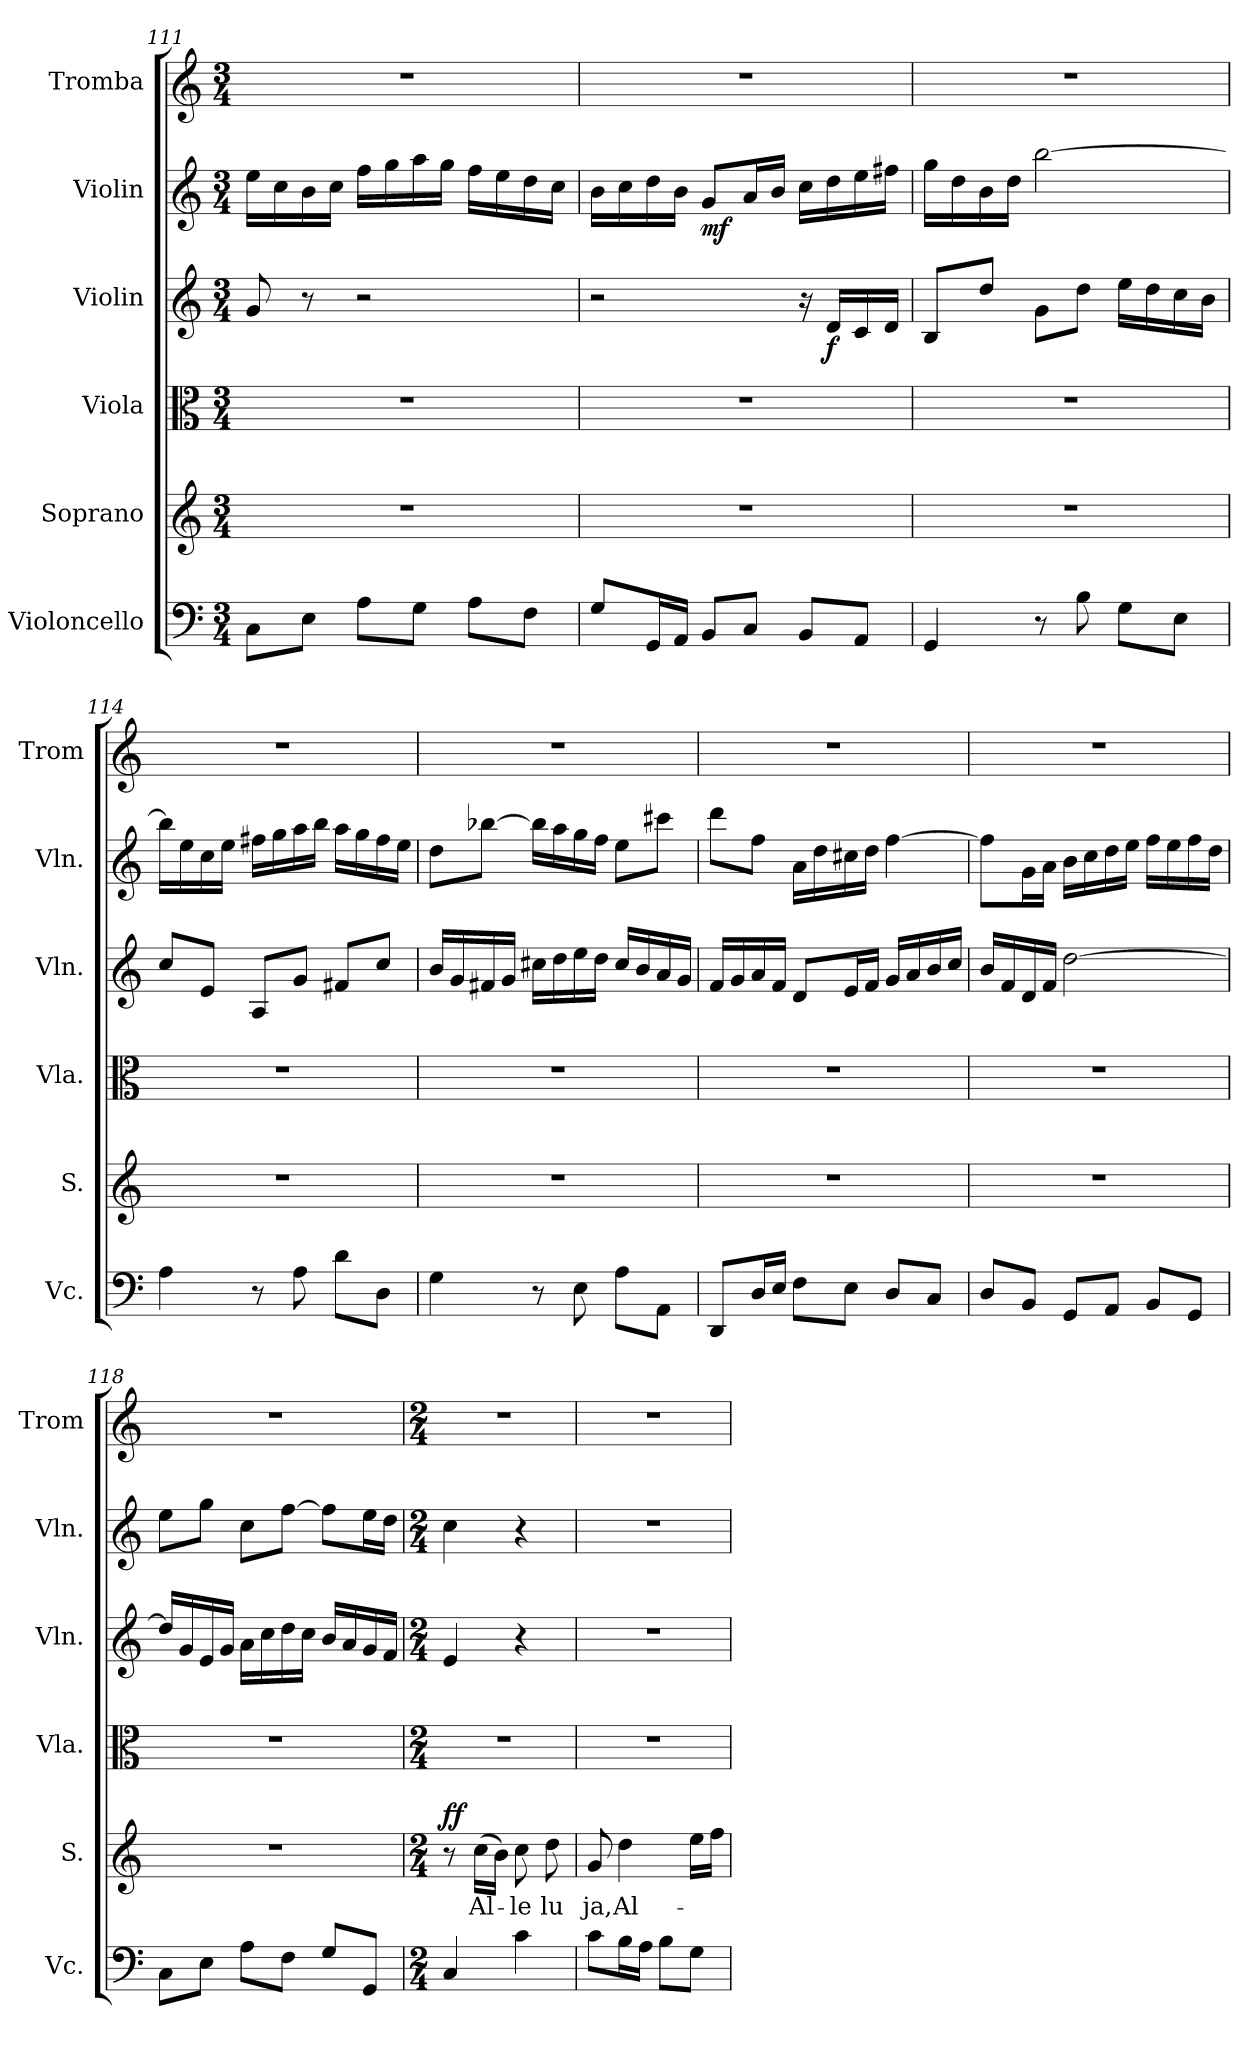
**kern	**kern	**text	**dynam	**kern	**kern	**dynam	**kern	**dynam	**kern
*part6	*part5	*part5	*part5	*part4	*part3	*part3	*part2	*part2	*part1
*staff6	*staff5	*staff5	*staff5	*staff4	*staff3	*staff3	*staff2	*staff2	*staff1
*I"Violoncello	*I"Soprano	*	*	*I"Viola	*I"Violin	*	*I"Violin	*	*I"Tromba
*I'Vc.	*I'S.	*	*	*I'Vla.	*I'Vln.	*	*I'Vln.	*	*I'Trom
*clefF4	*clefG2	*	*	*clefC3	*clefG2	*	*clefG2	*	*clefG2
*k[]	*k[]	*	*	*k[]	*k[]	*	*k[]	*	*k[]
*M3/4	*M3/4	*	*	*M3/4	*M3/4	*	*M3/4	*	*M3/4
=111	=111	=111	=111	=111	=111	=111	=111	=111	=111
8C\L	2.r	.	.	2.r	8g/	.	16ee\LL	.	2.r
.	.	.	.	.	.	.	16cc\	.	.
8E\J	.	.	.	.	8r	.	16b\	.	.
.	.	.	.	.	.	.	16cc\JJ	.	.
8A\L	.	.	.	.	2r	.	16ff\LL	.	.
.	.	.	.	.	.	.	16gg\	.	.
8G\J	.	.	.	.	.	.	16aa\	.	.
.	.	.	.	.	.	.	16gg\JJ	.	.
8A\L	.	.	.	.	.	.	16ff\LL	.	.
.	.	.	.	.	.	.	16ee\	.	.
8F\J	.	.	.	.	.	.	16dd\	.	.
.	.	.	.	.	.	.	16cc\JJ	.	.
=112	=112	=112	=112	=112	=112	=112	=112	=112	=112
8G/L	2.r	.	.	2.r	2r	.	16b\LL	.	2.r
.	.	.	.	.	.	.	16cc\	.	.
16GG/L	.	.	.	.	.	.	16dd\	.	.
16AA/JJ	.	.	.	.	.	.	16b\JJ	.	.
!	!	!	!	!	!	!	!	!LO:DY:b	!
8BB/L	.	.	.	.	.	.	8g/L	mf	.
8C/J	.	.	.	.	.	.	16a/L	.	.
.	.	.	.	.	.	.	16b/JJ	.	.
8BB/L	.	.	.	.	16r	.	16cc\LL	.	.
!	!	!	!	!	!	!LO:DY:b	!	!	!
.	.	.	.	.	16d/LL	f	16dd\	.	.
8AA/J	.	.	.	.	16c/	.	16ee\	.	.
.	.	.	.	.	16d/JJ	.	16ff#X\JJ	.	.
!!LO:LB:g=z
=113	=113	=113	=113	=113	=113	=113	=113	=113	=113
4GG/	2.r	.	.	2.r	8B/L	.	16gg\LL	.	2.r
.	.	.	.	.	.	.	16dd\	.	.
.	.	.	.	.	8dd/J	.	16b\	.	.
.	.	.	.	.	.	.	16dd\JJ	.	.
8r	.	.	.	.	8g\L	.	[2bb\	.	.
8B\	.	.	.	.	8dd\J	.	.	.	.
8G\L	.	.	.	.	16ee\LL	.	.	.	.
.	.	.	.	.	16dd\	.	.	.	.
8E\J	.	.	.	.	16cc\	.	.	.	.
.	.	.	.	.	16b\JJ	.	.	.	.
=114	=114	=114	=114	=114	=114	=114	=114	=114	=114
4A\	2.r	.	.	2.r	8cc/L	.	16bb\LL]	.	2.r
.	.	.	.	.	.	.	16ee\	.	.
.	.	.	.	.	8e/J	.	16cc\	.	.
.	.	.	.	.	.	.	16ee\JJ	.	.
8r	.	.	.	.	8A/L	.	16ff#X\LL	.	.
.	.	.	.	.	.	.	16gg\	.	.
8A\	.	.	.	.	8g/J	.	16aa\	.	.
.	.	.	.	.	.	.	16bb\JJ	.	.
8d\L	.	.	.	.	8f#X/L	.	16aa\LL	.	.
.	.	.	.	.	.	.	16gg\	.	.
8D\J	.	.	.	.	8cc/J	.	16ff#\	.	.
.	.	.	.	.	.	.	16ee\JJ	.	.
=115	=115	=115	=115	=115	=115	=115	=115	=115	=115
4G\	2.r	.	.	2.r	16b/LL	.	8dd\L	.	2.r
.	.	.	.	.	16g/	.	.	.	.
.	.	.	.	.	16f#X/	.	[8bb-X\J	.	.
.	.	.	.	.	16g/JJ	.	.	.	.
8r	.	.	.	.	16cc#X\LL	.	16bb-\LL]	.	.
.	.	.	.	.	16dd\	.	16aa\	.	.
8E\	.	.	.	.	16ee\	.	16gg\	.	.
.	.	.	.	.	16dd\JJ	.	16ff\JJ	.	.
8A\L	.	.	.	.	16cc#/LL	.	8ee\L	.	.
.	.	.	.	.	16b/	.	.	.	.
8AA\J	.	.	.	.	16a/	.	8ccc#X\J	.	.
.	.	.	.	.	16g/JJ	.	.	.	.
!!LO:PB:g=z
=116	=116	=116	=116	=116	=116	=116	=116	=116	=116
8DD/L	2.r	.	.	2.r	16f/LL	.	8ddd\L	.	2.r
.	.	.	.	.	16g/	.	.	.	.
16D/L	.	.	.	.	16a/	.	8ff\J	.	.
16E/JJ	.	.	.	.	16f/JJ	.	.	.	.
8F\L	.	.	.	.	8d/L	.	16a\LL	.	.
.	.	.	.	.	.	.	16dd\	.	.
8E\J	.	.	.	.	16e/L	.	16cc#X\	.	.
.	.	.	.	.	16f/JJ	.	16dd\JJ	.	.
8D/L	.	.	.	.	16g/LL	.	[4ff\	.	.
.	.	.	.	.	16a/	.	.	.	.
8C/J	.	.	.	.	16b/	.	.	.	.
.	.	.	.	.	16cc/JJ	.	.	.	.
=117	=117	=117	=117	=117	=117	=117	=117	=117	=117
8D/L	2.r	.	.	2.r	16b/LL	.	8ff\L]	.	2.r
.	.	.	.	.	16f/	.	.	.	.
8BB/J	.	.	.	.	16d/	.	16g\L	.	.
.	.	.	.	.	16f/JJ	.	16a\JJ	.	.
8GG/L	.	.	.	.	[2dd\	.	16b\LL	.	.
.	.	.	.	.	.	.	16cc\	.	.
8AA/J	.	.	.	.	.	.	16dd\	.	.
.	.	.	.	.	.	.	16ee\JJ	.	.
8BB/L	.	.	.	.	.	.	16ff\LL	.	.
.	.	.	.	.	.	.	16ee\	.	.
8GG/J	.	.	.	.	.	.	16ff\	.	.
.	.	.	.	.	.	.	16dd\JJ	.	.
=118	=118	=118	=118	=118	=118	=118	=118	=118	=118
8C\L	2.r	.	.	2.r	16dd/LL]	.	8ee\L	.	2.r
.	.	.	.	.	16g/	.	.	.	.
8E\J	.	.	.	.	16e/	.	8gg\J	.	.
.	.	.	.	.	16g/JJ	.	.	.	.
8A\L	.	.	.	.	16a\LL	.	8cc\L	.	.
.	.	.	.	.	16cc\	.	.	.	.
8F\J	.	.	.	.	16dd\	.	[8ff\J	.	.
.	.	.	.	.	16cc\JJ	.	.	.	.
8G/L	.	.	.	.	16b/LL	.	8ff\L]	.	.
.	.	.	.	.	16a/	.	.	.	.
8GG/J	.	.	.	.	16g/	.	16ee\L	.	.
.	.	.	.	.	16f/JJ	.	16dd\JJ	.	.
=119	=119	=119	=119	=119	=119	=119	=119	=119	=119
*M2/4	*M2/4	*	*	*M2/4	*M2/4	*	*M2/4	*	*M2/4
*	*	*	*	*	*	*	*	*	*MM105
!	!	!	!LO:DY:b	!	!	!	!	!	!
4C/	8r	.	ff	2r	4e/	.	4cc\	.	2r
!	!	!LO:LY:b	!	!	!	!	!	!	!
.	(>16cc\LL	Al-	.	.	.	.	.	.	.
.	16b\JJ)	.	.	.	.	.	.	.	.
!	!	!LO:LY:b	!	!	!	!	!	!	!
4c\	8cc\	-le	.	.	4r	.	4r	.	.
!	!	!LO:LY:b	!	!	!	!	!	!	!
.	8dd\	lu	.	.	.	.	.	.	.
!!LO:LB:g=z
=120	=120	=120	=120	=120	=120	=120	=120	=120	=120
!	!	!LO:LY:b	!	!	!	!	!	!	!
8c\L	8g/	ja,	.	2r	2r	.	2r	.	2r
!	!	!LO:LY:b	!	!	!	!	!	!	!
16B\L	4dd\	Al-	.	.	.	.	.	.	.
16A\JJ	.	.	.	.	.	.	.	.	.
8B\L	.	.	.	.	.	.	.	.	.
8G\J	16ee\LL	.	.	.	.	.	.	.	.
.	16ff\JJ	.	.	.	.	.	.	.	.
=	=	=	=	=	=	=	=	=	=
*-	*-	*-	*-	*-	*-	*-	*-	*-	*-
